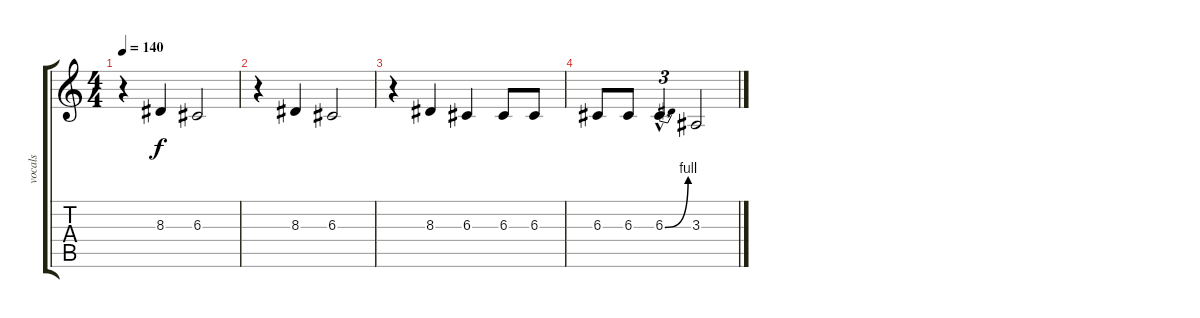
\track ("vocals" "vocals") {instrument flute}
\staff {score tabs}
\tuning (E4 B3 G3 D3 A2 D2) {hide}
\ts (4 4)
\tempo 140
\clef g2
\ks c
r.4{dy f} 8.3.4 6.3.2 |
r.4 8.3.4 6.3.2 |
r.4 8.3.4 6.3.4 6.3.8 6.3.8 |
6.3.8 6.3.8 6.3{be (bend 0 0 60 4) hac}.4{d tu (3 2)} 3.3.2
